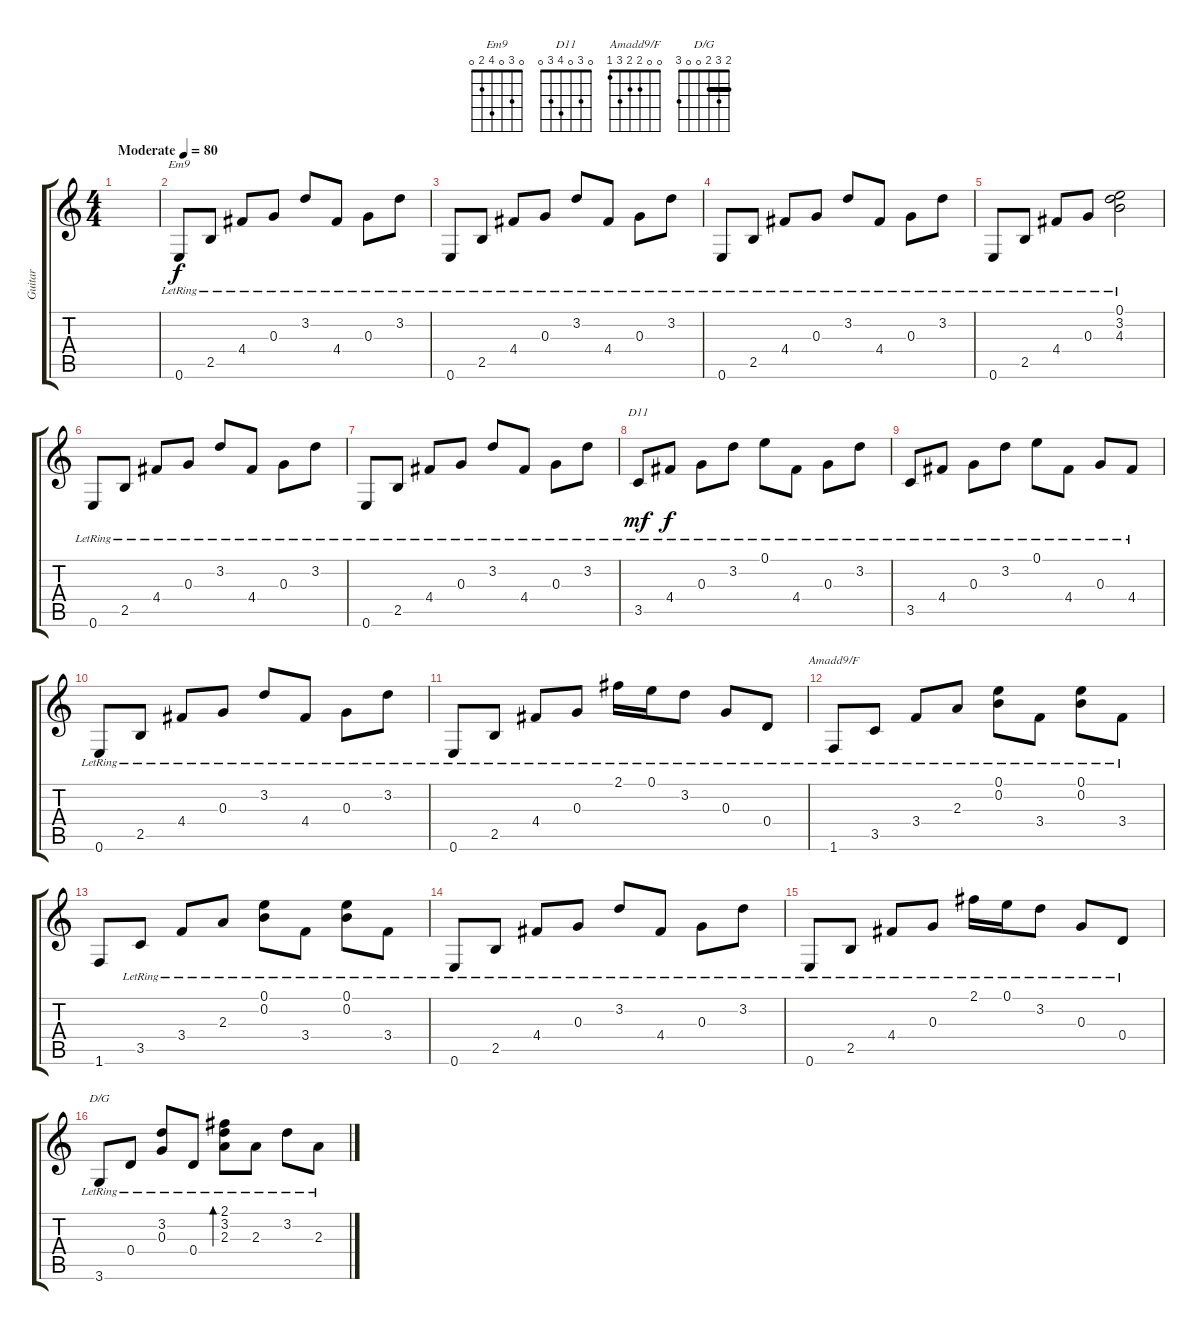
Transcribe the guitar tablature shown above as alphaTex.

\track ("Guitar" "Guitar") {instrument acousticguitarnylon}
\staff {score tabs}
\tuning (E4 B3 G3 D3 A2 E2) {hide}
\chord ("Em9" 0 3 0 4 2 0)
\chord ("D11" 0 3 0 4 3 0)
\chord ("Amadd9/F" 0 0 2 2 3 1)
\chord ("D/G" 2 3 2 0 0 3) {barre 2}
\ts (4 4)
\tempo (80 "Moderate")
\clef g2
\ks c
|
0.6{lr}.8{ch "Em9"} 2.5{lr}.8 4.4{lr}.8 0.3{lr}.8 3.2{lr}.8 4.4{lr}.8 0.3{lr}.8 3.2{lr}.8 |
0.6{lr}.8 2.5{lr}.8 4.4{lr}.8 0.3{lr}.8 3.2{lr}.8 4.4{lr}.8 0.3{lr}.8 3.2{lr}.8 |
0.6{lr}.8 2.5{lr}.8 4.4{lr}.8 0.3{lr}.8 3.2{lr}.8 4.4{lr}.8 0.3{lr}.8 3.2{lr}.8 |
0.6{lr}.8 2.5{lr}.8 4.4{lr}.8 0.3{lr}.8 (0.1 3.2{lr} 4.3).2 |
0.6{lr}.8 2.5{lr}.8 4.4{lr}.8 0.3{lr}.8 3.2{lr}.8 4.4{lr}.8 0.3{lr}.8 3.2{lr}.8 |
0.6{lr}.8 2.5{lr}.8 4.4{lr}.8 0.3{lr}.8 3.2{lr}.8 4.4{lr}.8 0.3{lr}.8 3.2{lr}.8 |
3.5{lr}.8{ch "D11" dy mf} 4.4{lr}.8{dy f} 0.3{lr}.8 3.2{lr}.8 0.1{lr}.8 4.4{lr}.8 0.3{lr}.8 3.2{lr}.8 |
3.5{lr}.8 4.4{lr}.8 0.3{lr}.8 3.2{lr}.8 0.1{lr}.8 4.4{lr}.8 0.3{lr}.8 4.4{lr}.8 |
0.6{lr}.8 2.5{lr}.8 4.4{lr}.8 0.3{lr}.8 3.2{lr}.8 4.4{lr}.8 0.3{lr}.8 3.2{lr}.8 |
0.6{lr}.8 2.5{lr}.8 4.4{lr}.8 0.3{lr}.8 2.1{lr}.16 0.1{lr}.16 3.2{lr}.8 0.3{lr}.8 0.4{lr}.8 |
1.6{lr}.8{ch "Amadd9/F"} 3.5{lr}.8 3.4{lr}.8 2.3{lr}.8 (0.1{lr} 0.2{lr}).8 3.4{lr}.8 (0.1{lr} 0.2{lr}).8 3.4{lr}.8 |
1.6.8 3.5{lr}.8 3.4{lr}.8 2.3{lr}.8 (0.1{lr} 0.2{lr}).8 3.4{lr}.8 (0.1{lr} 0.2{lr}).8 3.4{lr}.8 |
0.6{lr}.8 2.5{lr}.8 4.4{lr}.8 0.3{lr}.8 3.2{lr}.8 4.4{lr}.8 0.3{lr}.8 3.2{lr}.8 |
0.6{lr}.8 2.5{lr}.8 4.4{lr}.8 0.3{lr}.8 2.1{lr}.16 0.1{lr}.16 3.2{lr}.8 0.3{lr}.8 0.4{lr}.8 |
3.6{lr}.8{ch "D/G"} 0.4{lr}.8 (3.2{lr} 0.3{lr}).8 0.4{lr}.8 (2.1{lr} 3.2{lr} 2.3{lr}).8{bd 120} 2.3{lr}.8 3.2{lr}.8 2.3{lr}.8
